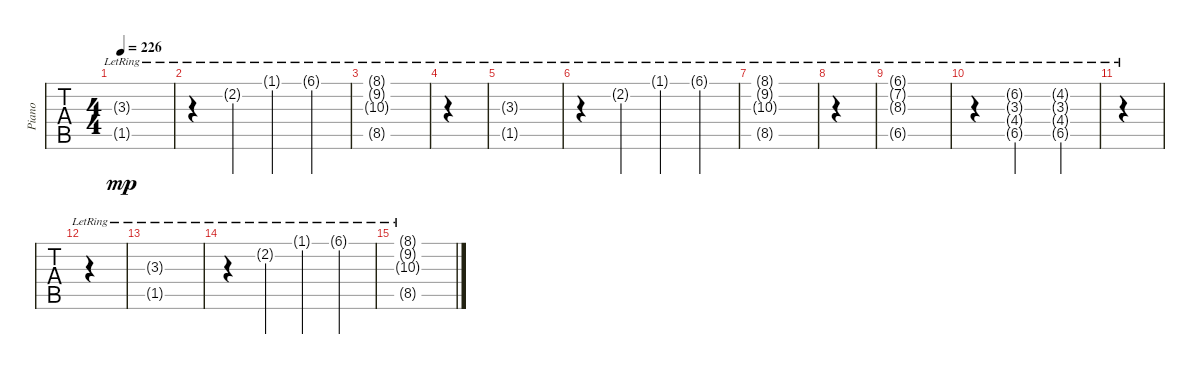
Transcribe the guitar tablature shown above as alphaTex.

\track ("Piano" "Piano") {instrument brightacousticpiano}
\staff {tabs}
\tuning (E4 B3 G3 D3 A2 E2) {hide}
\ts (4 4)
\tempo 226
\clef g2
\ks c
(3.3{g lr} 1.5{g lr}).1{dy mp} |
r.4 2.2{g lr}.4 1.1{g lr}.4 6.1{g lr}.4 |
(8.1{g lr} 9.2{g lr} 10.3{g lr} 8.5{g lr}).1 |
|
(3.3{g lr} 1.5{g lr}).1 |
r.4 2.2{g lr}.4 1.1{g lr}.4 6.1{g lr}.4 |
(8.1{g lr} 9.2{g lr} 10.3{g lr} 8.5{g lr}).1 |
|
(6.1{g lr} 7.2{g lr} 8.3{g lr} 6.5{g lr}).1 |
r.4 (6.2{g lr} 3.3{g lr} 4.4{g lr} 6.5{g lr}).2 (4.2{g lr} 3.3{g lr} 4.4{g lr} 6.5{g lr}).4 |
|
|
(3.3{g lr} 1.5{g lr}).1 |
r.4 2.2{g lr}.4 1.1{g lr}.4 6.1{g lr}.4 |
(8.1{g lr} 9.2{g lr} 10.3{g lr} 8.5{g lr}).1
